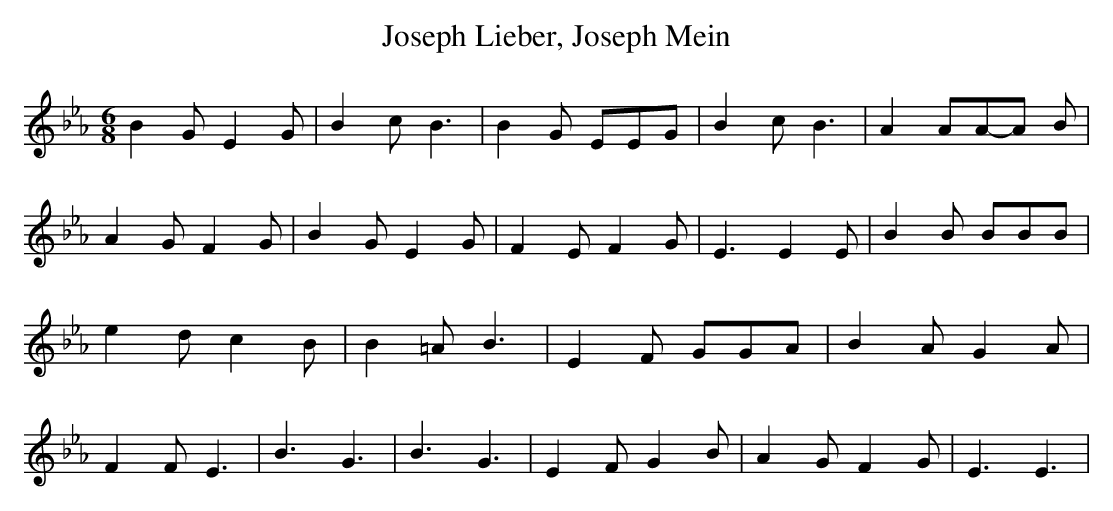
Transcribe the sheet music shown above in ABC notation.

X:1
T:Joseph Lieber, Joseph Mein
M:6/8
L:1/4
K:Eb
 B G/2 E G/2| B c/2 B3/2| B G/2 E/2E/2G/2| B c/2 B3/2| A A/2A/2-A/2 B/2|\
 A G/2 F G/2| B G/2 E G/2| F E/2 F G/2| E3/2 E E/2| B B/2 B/2B/2B/2|\
 e d/2 c B/2| B =A/2 B3/2| E F/2 G/2G/2A/2| B A/2 G A/2| F F/2 E3/2|\
 B3/2 G3/2| B3/2 G3/2| E F/2 G B/2| A G/2 F G/2| E3/2 E3/2|
